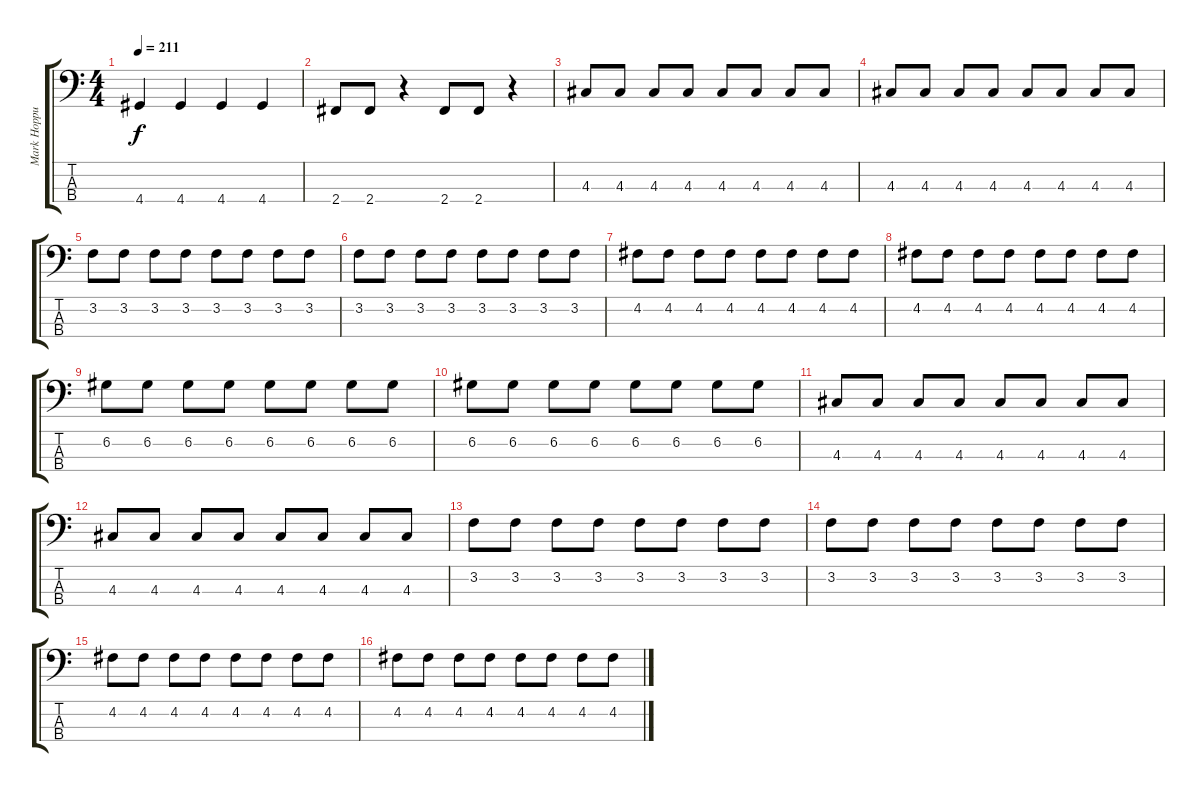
\track ("Mark Hoppus (Bass)" "Mark Hoppu") {instrument electricbasspick}
\staff {score tabs}
\tuning (G2 D2 A1 E1) {hide}
\ts (4 4)
\tempo 211
\clef f4
\ks c
4.4.4{dy f} 4.4.4 4.4.4 4.4.4 |
2.4.8 2.4.8 r.4 2.4.8 2.4.8 r.4 |
4.3.8 4.3.8 4.3.8 4.3.8 4.3.8 4.3.8 4.3.8 4.3.8 |
4.3.8 4.3.8 4.3.8 4.3.8 4.3.8 4.3.8 4.3.8 4.3.8 |
3.2.8 3.2.8 3.2.8 3.2.8 3.2.8 3.2.8 3.2.8 3.2.8 |
3.2.8 3.2.8 3.2.8 3.2.8 3.2.8 3.2.8 3.2.8 3.2.8 |
4.2.8 4.2.8 4.2.8 4.2.8 4.2.8 4.2.8 4.2.8 4.2.8 |
4.2.8 4.2.8 4.2.8 4.2.8 4.2.8 4.2.8 4.2.8 4.2.8 |
6.2.8 6.2.8 6.2.8 6.2.8 6.2.8 6.2.8 6.2.8 6.2.8 |
6.2.8 6.2.8 6.2.8 6.2.8 6.2.8 6.2.8 6.2.8 6.2.8 |
4.3.8 4.3.8 4.3.8 4.3.8 4.3.8 4.3.8 4.3.8 4.3.8 |
4.3.8 4.3.8 4.3.8 4.3.8 4.3.8 4.3.8 4.3.8 4.3.8 |
3.2.8 3.2.8 3.2.8 3.2.8 3.2.8 3.2.8 3.2.8 3.2.8 |
3.2.8 3.2.8 3.2.8 3.2.8 3.2.8 3.2.8 3.2.8 3.2.8 |
4.2.8 4.2.8 4.2.8 4.2.8 4.2.8 4.2.8 4.2.8 4.2.8 |
4.2.8 4.2.8 4.2.8 4.2.8 4.2.8 4.2.8 4.2.8 4.2.8
